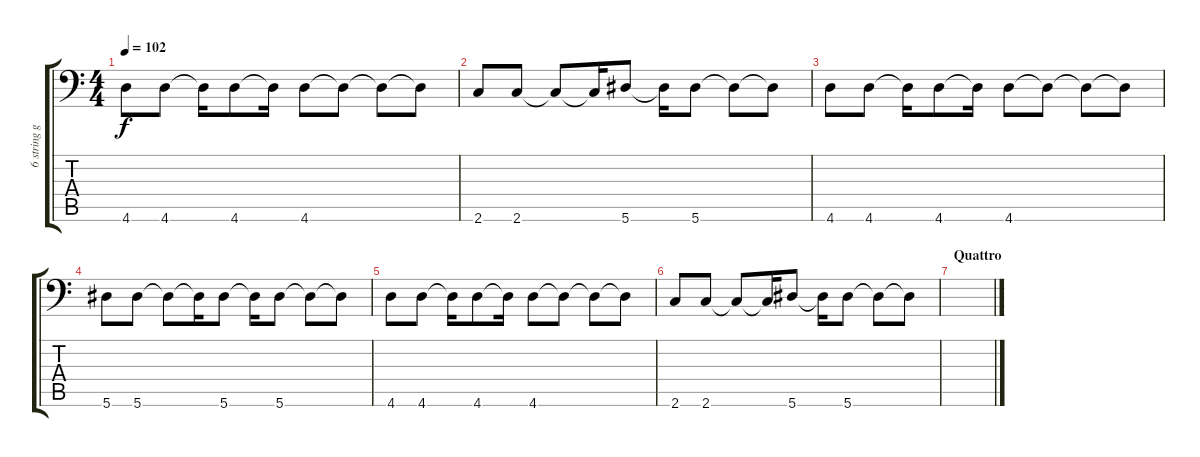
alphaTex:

\track ("6 string guitar (if you don't have 7 str" "6 string g") {instrument overdrivenguitar}
\staff {score tabs}
\tuning (C4 G3 Eb3 Bb2 F2 Bb1) {hide}
\ts (4 4)
\tempo 102
\clef f4
\ks c
4.6.8{dy f} 4.6.8 4.6{t}.16 4.6.8 4.6{t}.16 4.6.8 4.6{t}.8 4.6{t}.8 4.6{t}.8 |
2.6.8 2.6.8 2.6{t}.8 2.6{t}.16 5.6.8 5.6{t}.16 5.6.8 5.6{t}.8 5.6{t}.8 |
4.6.8 4.6.8 4.6{t}.16 4.6.8 4.6{t}.16 4.6.8 4.6{t}.8 4.6{t}.8 4.6{t}.8 |
5.6.8 5.6.8 5.6{t}.8 5.6{t}.16 5.6.8 5.6{t}.16 5.6.8 5.6{t}.8 5.6{t}.8 |
4.6.8 4.6.8 4.6{t}.16 4.6.8 4.6{t}.16 4.6.8 4.6{t}.8 4.6{t}.8 4.6{t}.8 |
2.6.8 2.6.8 2.6{t}.8 2.6{t}.16 5.6.8 5.6{t}.16 5.6.8 5.6{t}.8 5.6{t}.8 |
\section ("" "Quattro")
